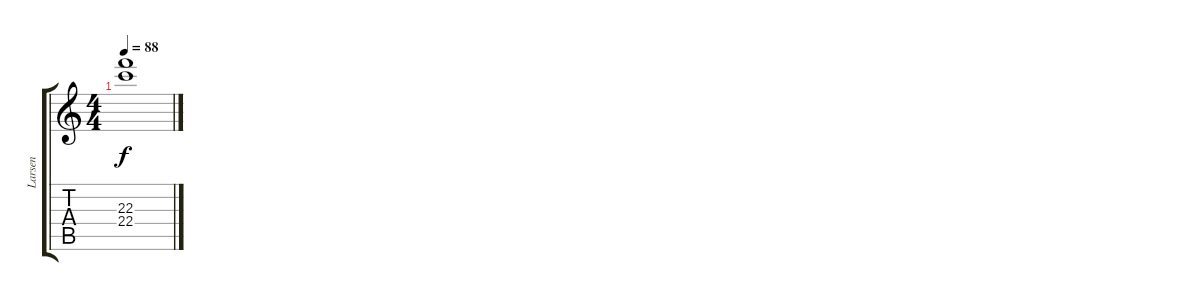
\track ("Larsen" "Larsen") {instrument guitarharmonics}
\staff {score tabs}
\tuning (E4 B3 G3 D3 A2 E2) {hide}
\ts (4 4)
\tempo 88
\clef g2
\ks c
(22.3{t} 22.4{t}).1{dy f}
